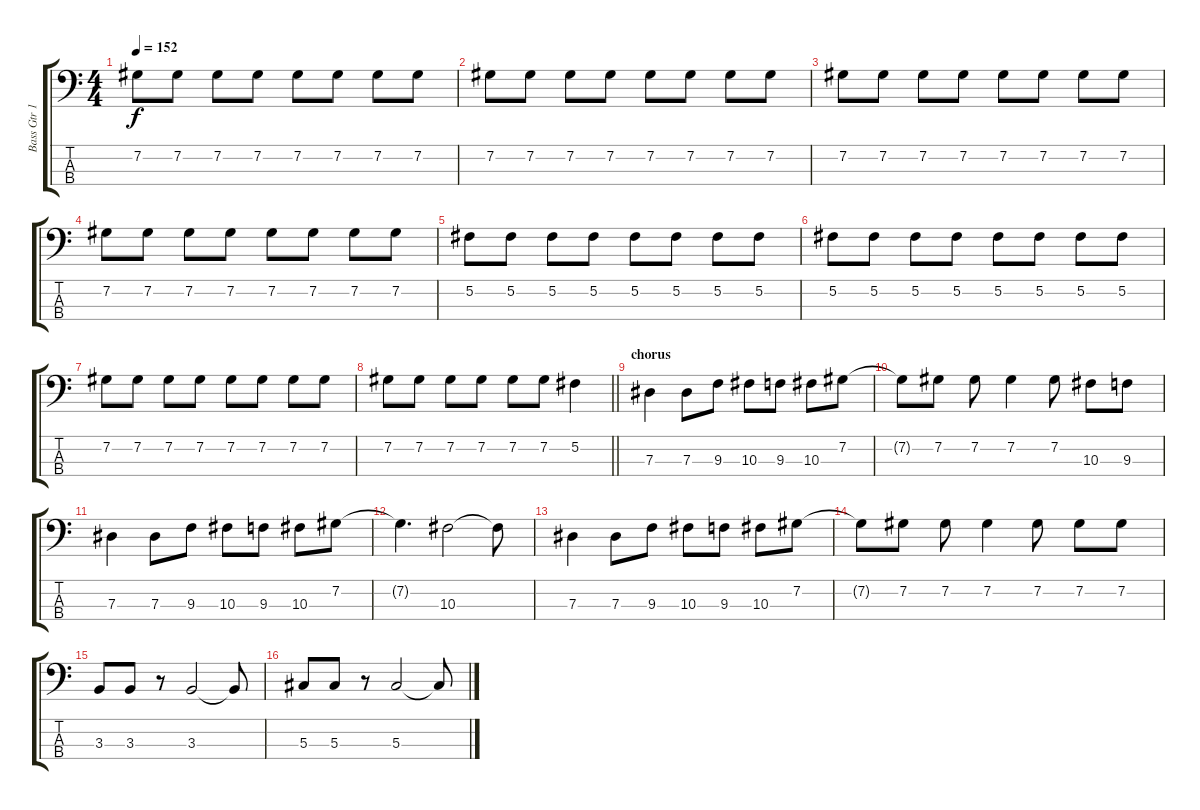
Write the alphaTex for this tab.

\track ("Bass Gtr 1" "Bass Gtr 1") {instrument distortionguitar}
\staff {score tabs}
\tuning (Gb2 Db2 Ab1 Eb1) {hide}
\ts (4 4)
\tempo 152
\clef f4
\ks c
7.2.8{dy f} 7.2.8 7.2.8 7.2.8 7.2.8 7.2.8 7.2.8 7.2.8 |
7.2.8 7.2.8 7.2.8 7.2.8 7.2.8 7.2.8 7.2.8 7.2.8 |
7.2.8 7.2.8 7.2.8 7.2.8 7.2.8 7.2.8 7.2.8 7.2.8 |
7.2.8 7.2.8 7.2.8 7.2.8 7.2.8 7.2.8 7.2.8 7.2.8 |
5.2.8 5.2.8 5.2.8 5.2.8 5.2.8 5.2.8 5.2.8 5.2.8 |
5.2.8 5.2.8 5.2.8 5.2.8 5.2.8 5.2.8 5.2.8 5.2.8 |
7.2.8 7.2.8 7.2.8 7.2.8 7.2.8 7.2.8 7.2.8 7.2.8 |
\barLineRight lightlight
7.2.8 7.2.8 7.2.8 7.2.8 7.2.8 7.2.8 5.2.4 |
\section ("" "chorus")
7.3.4 7.3.8 9.3.8 10.3.8 9.3.8 10.3.8 7.2.8 |
7.2{t}.8 7.2.8 7.2.8 7.2.4 7.2.8 10.3.8 9.3.8 |
7.3.4 7.3.8 9.3.8 10.3.8 9.3.8 10.3.8 7.2.8 |
7.2{t}.4{d} 10.3.2 10.3{t}.8 |
7.3.4 7.3.8 9.3.8 10.3.8 9.3.8 10.3.8 7.2.8 |
7.2{t}.8 7.2.8 7.2.8 7.2.4 7.2.8 7.2.8 7.2.8 |
3.3.8 3.3.8 r.8 3.3.2 3.3{t}.8 |
5.3.8 5.3.8 r.8 5.3.2 5.3{t}.8
